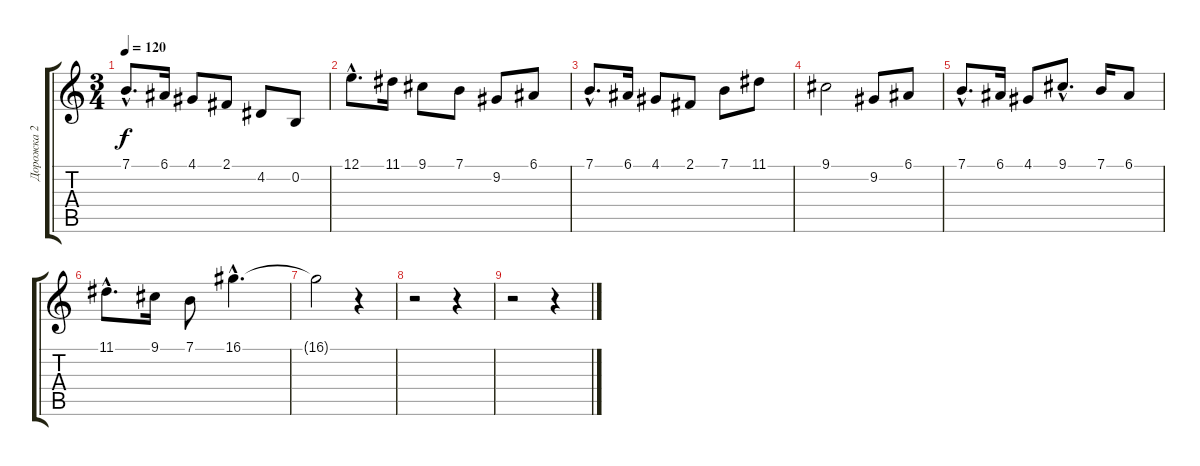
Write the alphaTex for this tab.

\track ("Дорожка 2" "Дорожка 2") {instrument flute}
\staff {score tabs}
\tuning (E4 B3 G3 D3 A2 E2) {hide}
\ts (3 4)
\tempo 120
\clef g2
\ks c
7.1{hac}.8{d dy f} 6.1.16 4.1.8 2.1.8 4.2.8 0.2.8 |
12.1{hac}.8{d} 11.1.16 9.1.8 7.1.8 9.2.8 6.1.8 |
7.1{hac}.8{d} 6.1.16 4.1.8 2.1.8 7.1.8 11.1.8 |
9.1.2 9.2.8 6.1.8 |
7.1{hac}.8{d} 6.1.16 4.1.8 9.1{hac}.8{d} 7.1.16 6.1.8 |
11.1{hac}.8{d} 9.1.16 7.1.8 16.1{hac}.4{d} |
16.1{t}.2 r.4 |
r.2 r.4 |
r.2 r.4
